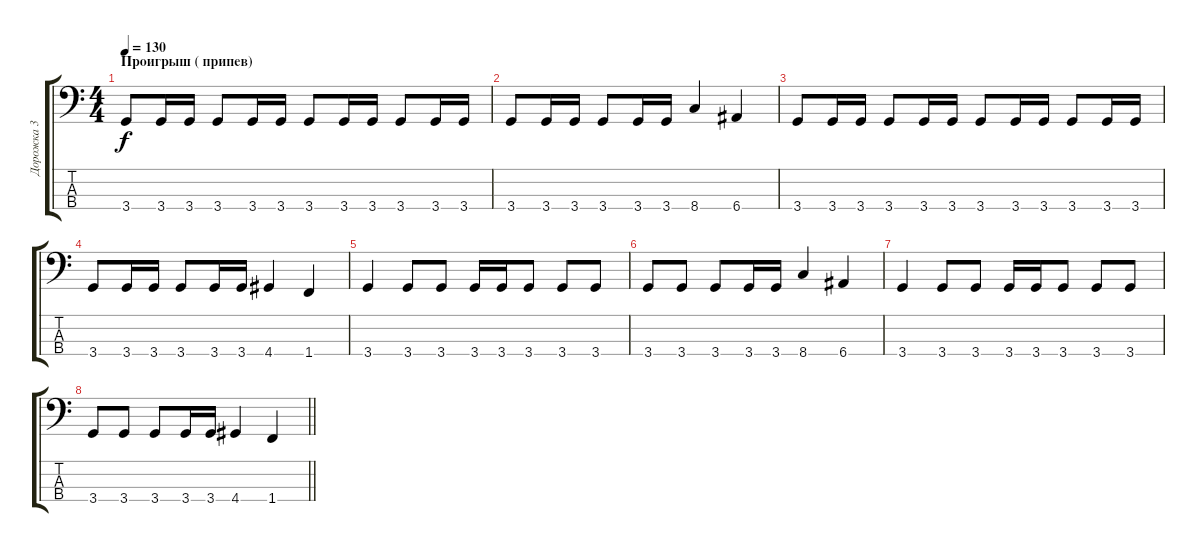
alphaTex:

\track ("Дорожка 3" "Дорожка 3") {instrument electricbasspick}
\staff {score tabs}
\tuning (G2 D2 A1 E1) {hide}
\ts (4 4)
\section ("" "Проигрыш ( припев)")
\tempo 130
\clef f4
\ks c
3.4.8{dy f} 3.4.16 3.4.16 3.4.8 3.4.16 3.4.16 3.4.8 3.4.16 3.4.16 3.4.8 3.4.16 3.4.16 |
3.4.8 3.4.16 3.4.16 3.4.8 3.4.16 3.4.16 8.4.4 6.4.4 |
3.4.8 3.4.16 3.4.16 3.4.8 3.4.16 3.4.16 3.4.8 3.4.16 3.4.16 3.4.8 3.4.16 3.4.16 |
3.4.8 3.4.16 3.4.16 3.4.8 3.4.16 3.4.16 4.4.4 1.4.4 |
3.4.4 3.4.8 3.4.8 3.4.16 3.4.16 3.4.8 3.4.8 3.4.8 |
3.4.8 3.4.8 3.4.8 3.4.16 3.4.16 8.4.4 6.4.4 |
3.4.4 3.4.8 3.4.8 3.4.16 3.4.16 3.4.8 3.4.8 3.4.8 |
\barLineRight lightlight
3.4.8 3.4.8 3.4.8 3.4.16 3.4.16 4.4.4 1.4.4
